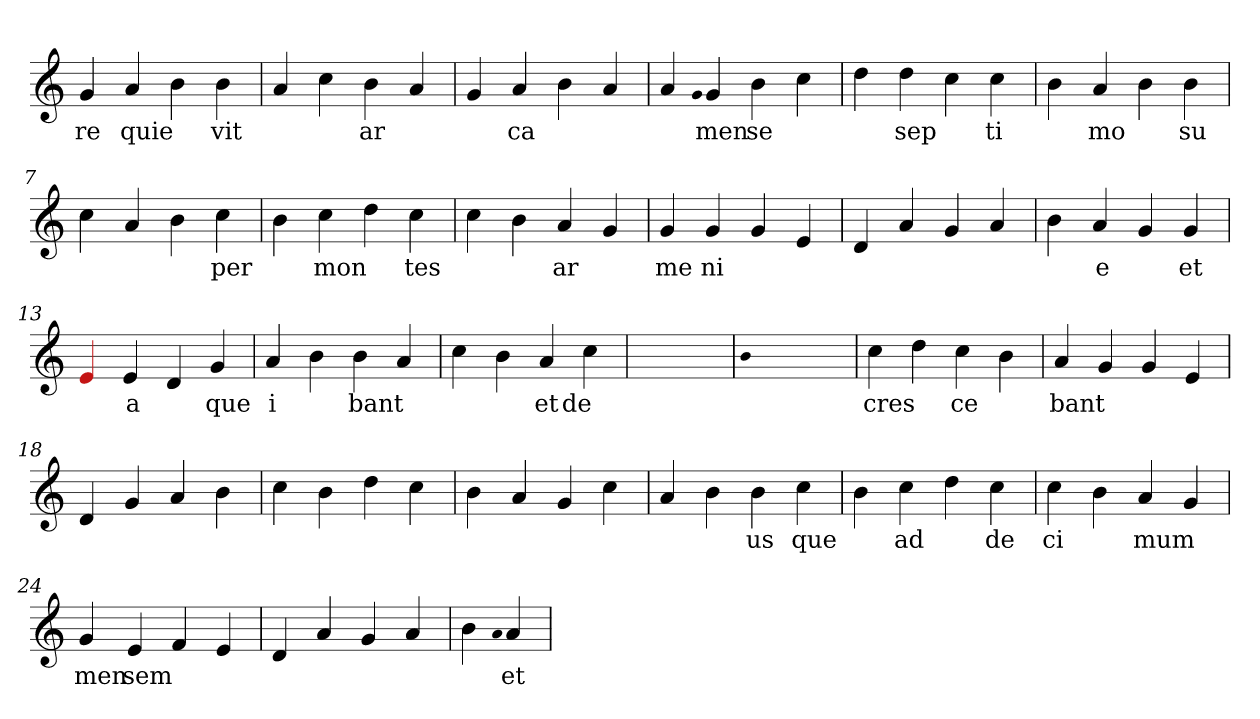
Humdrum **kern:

**kern	**text
*part1	*part1
*staff1	*staff1
*clefG2	*
=1	=1
4g	re
4a	quie
4b	.
4b	vit
=2	=2
4a	.
4cc	.
4b	ar
4a	.
=3	=3
4g	.
4a	ca
4b	.
4a	.
=4	=4
4a	.
qqg	.
4g	men
4b	se
4cc	.
=5	=5
4dd	.
4dd	sep
4cc	.
4cc	ti
=6	=6
4b	.
4a	mo
4b	.
4b	su
=7	=7
4cc	.
4a	.
4b	.
4cc	per
=8	=8
4b	.
4cc	mon
4dd	.
4cc	tes
=9	=9
4cc	.
4b	.
4a	ar
4g	.
=10	=10
4g	me
4g	ni
4g	.
4e	.
=11	=11
4d	.
4a	.
4g	.
4a	.
=12	=12
4b	.
4a	e
4g	.
4g	et
=13	=13
4Re	.
4e	a
4d	.
4g	que
=14	=14
4a	i
4b	.
4b	bant
4a	.
=15	=15
4cc	.
4b	.
4a	et
4cc	de
=16	=16
1ryy	.
=16	=16
qqb	.
1ryy	.
=16	=16
4cc	cres
4dd	.
4cc	ce
4b	.
=17	=17
4a	bant
4g	.
4g	.
4e	.
=18	=18
4d	.
4g	.
4a	.
4b	.
=19	=19
4cc	.
4b	.
4dd	.
4cc	.
=20	=20
4b	.
4a	.
4g	.
4cc	.
=21	=21
4a	.
4b	.
4b	us
4cc	que
=22	=22
4b	.
4cc	ad
4dd	.
4cc	de
=23	=23
4cc	ci
4b	.
4a	mum
4g	.
=24	=24
4g	men
4e	sem
4f	.
4e	.
=25	=25
4d	.
4a	.
4g	.
4a	.
=26	=26
4b	.
qqa	.
4a	et
=	=
*-	*-
